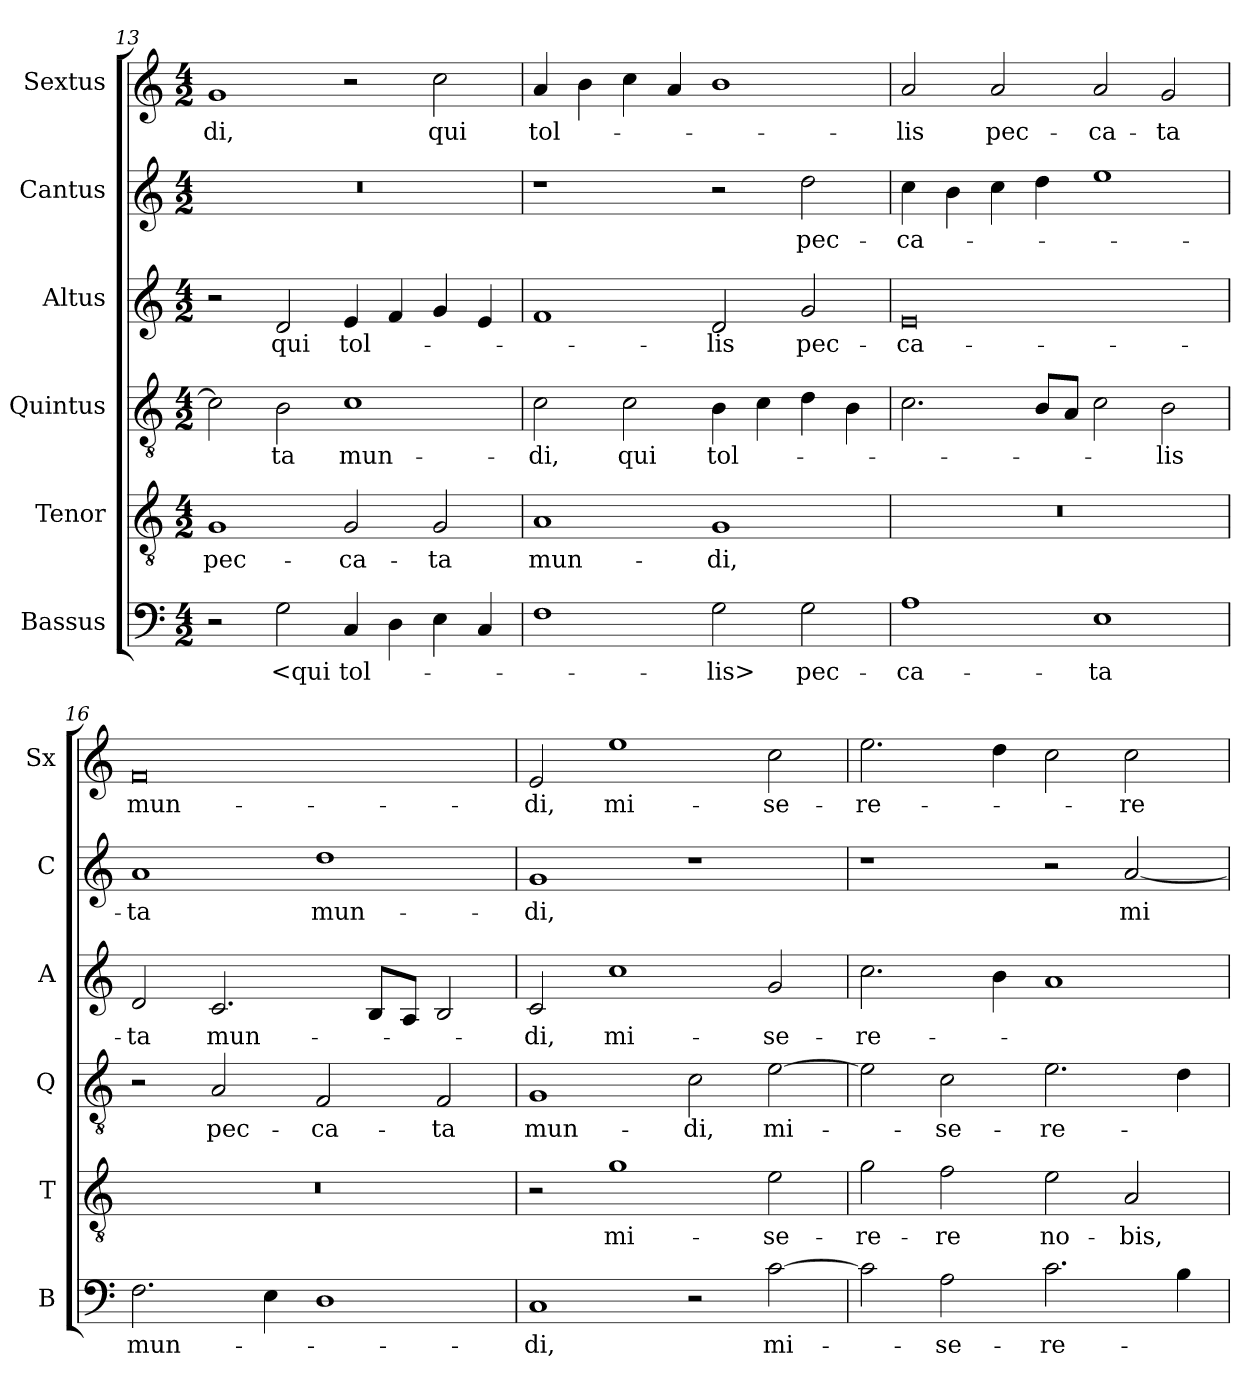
**kern	**text	**kern	**text	**kern	**text	**kern	**text	**kern	**text	**kern	**text
*part6	*part6	*part5	*part5	*part4	*part4	*part3	*part3	*part2	*part2	*part1	*part1
*staff6	*staff6	*staff5	*staff5	*staff4	*staff4	*staff3	*staff3	*staff2	*staff2	*staff1	*staff1
*I"Bassus	*	*I"Tenor	*	*I"Quintus	*	*I"Altus	*	*I"Cantus	*	*I"Sextus	*
*I'B	*	*I'T	*	*I'Q	*	*I'A	*	*I'C	*	*I'Sx	*
*clefF4	*	*clefGv2	*	*clefGv2	*	*clefG2	*	*clefG2	*	*clefG2	*
*	*	*ITrd7c12	*	*ITrd7c12	*	*	*	*	*	*	*
*k[]	*	*k[]	*	*k[]	*	*k[]	*	*k[]	*	*k[]	*
*C:	*	*C:	*	*C:	*	*C:	*	*C:	*	*C:	*
*M4/2	*	*M4/2	*	*M4/2	*	*M4/2	*	*M4/2	*	*M4/2	*
=13	=13	=13	=13	=13	=13	=13	=13	=13	=13	=13	=13
2r	.	1GG/	pec-	2C\]	.	2r	.	0r	.	1g/	-di,
2G\	<qui	.	.	2BB\	-ta	2d/	qui	.	.	.	.
4C/	tol-	2GG/	-ca-	1C\	mun-	4e/	tol-	.	.	2r	.
4D\	.	.	.	.	.	4f/	.	.	.	.	.
4E\	.	2GG/	-ta	.	.	4g/	.	.	.	2cc\	qui
4C/	.	.	.	.	.	4e/	.	.	.	.	.
=14	=14	=14	=14	=14	=14	=14	=14	=14	=14	=14	=14
1F\	.	1AA/	mun-	2C\	-di,	1f/	.	1r	.	4a/	tol-
.	.	.	.	.	.	.	.	.	.	4b\	.
.	.	.	.	2C\	qui	.	.	.	.	4cc\	.
.	.	.	.	.	.	.	.	.	.	4a/	.
2G\	-lis>	1GG/	-di,	4BB\	tol-	2d/	-lis	2r	.	1b\	.
.	.	.	.	4C\	.	.	.	.	.	.	.
2G\	pec-	.	.	4D\	.	2g/	pec-	2dd\	pec-	.	.
.	.	.	.	4BB\	.	.	.	.	.	.	.
=15	=15	=15	=15	=15	=15	=15	=15	=15	=15	=15	=15
1A\	-ca-	0r	.	2.C\	.	0e/	-ca-	4cc\	-ca-	2a/	-lis
.	.	.	.	.	.	.	.	4b\	.	.	.
.	.	.	.	.	.	.	.	4cc\	.	2a/	pec-
.	.	.	.	8BB/L	.	.	.	4dd\	.	.	.
.	.	.	.	8AA/J	.	.	.	.	.	.	.
1E\	-ta	.	.	2C\	.	.	.	1ee\	.	2a/	-ca-
.	.	.	.	2BB\	-lis	.	.	.	.	2g/	-ta
=16	=16	=16	=16	=16	=16	=16	=16	=16	=16	=16	=16
2.F\	mun-	0r	.	2r	.	2d/	-ta	1a/	-ta	0f/	mun-
.	.	.	.	2AA/	pec-	2.c/	mun-	.	.	.	.
4E\	.	.	.	.	.	.	.	.	.	.	.
1D\	.	.	.	2FF/	-ca-	.	.	1dd\	mun-	.	.
.	.	.	.	.	.	8B/L	.	.	.	.	.
.	.	.	.	.	.	8A/J	.	.	.	.	.
.	.	.	.	2FF/	-ta	2B/	.	.	.	.	.
=17	=17	=17	=17	=17	=17	=17	=17	=17	=17	=17	=17
1C/	-di,	2r	.	1GG/	mun-	2c/	-di,	1g/	-di,	2e/	-di,
.	.	1G\	mi-	.	.	1cc\	mi-	.	.	1ee\	mi-
2r	.	.	.	2C\	-di,	.	.	1r	.	.	.
[2c\	mi-	2E\	-se-	[2E\	mi-	2g/	-se-	.	.	2cc\	-se-
=18	=18	=18	=18	=18	=18	=18	=18	=18	=18	=18	=18
2c\]	.	2G\	-re-	2E\]	.	2.cc\	-re-	1r	.	2.ee\	-re-
2A\	-se-	2F\	-re	2C\	-se-	.	.	.	.	.	.
.	.	.	.	.	.	4b\	.	.	.	4dd\	.
2.c\	-re-	2E\	no-	2.E\	-re-	1a/	.	2r	.	2cc\	.
.	.	2AA/	-bis,	.	.	.	.	[2a/	mi-	2cc\	-re
4B\	.	.	.	4D\	.	.	.	.	.	.	.
=	=	=	=	=	=	=	=	=	=	=	=
*-	*-	*-	*-	*-	*-	*-	*-	*-	*-	*-	*-
